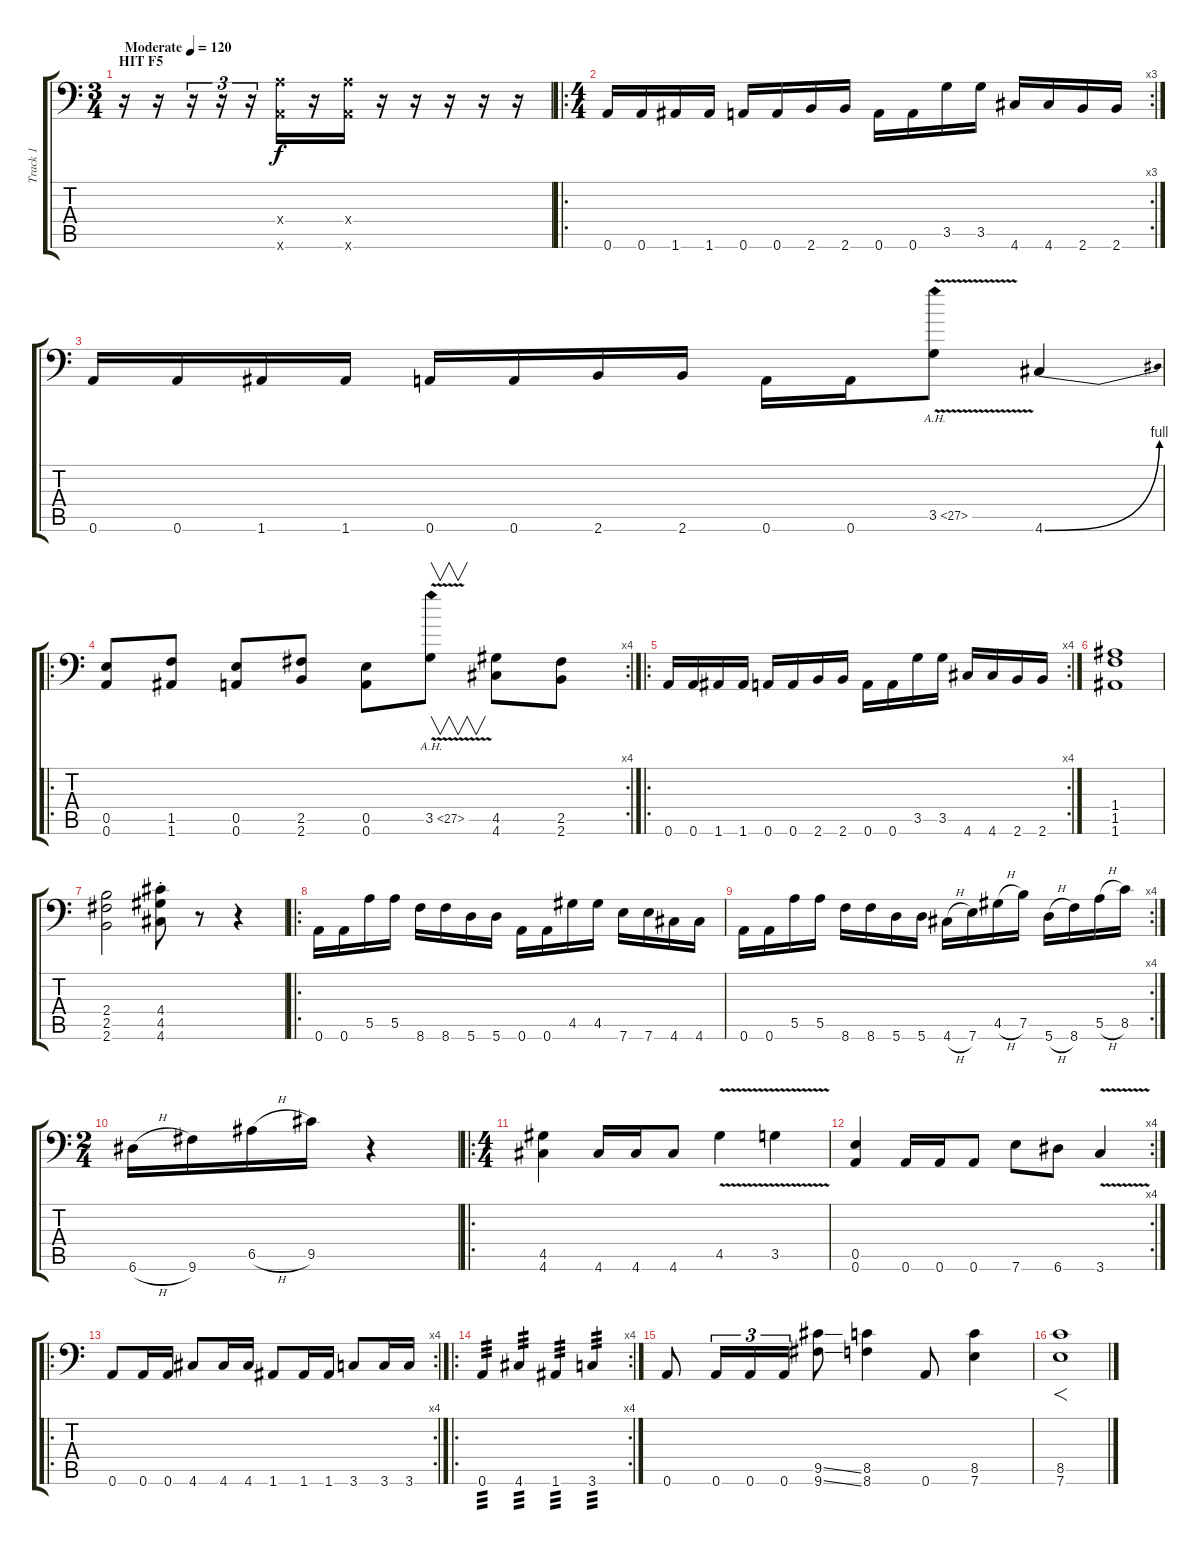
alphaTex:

\track ("Track 1" "Track 1") {instrument distortionguitar}
\staff {score tabs}
\tuning (B3 Gb3 D3 A2 E2 A1) {hide}
\ts (3 4)
\section ("" "HIT F5")
\tempo (120 "Moderate")
\clef f4
\ks c
r.16{dy f instrument distortionguitar} r.16 r.16{tu (3 2)} r.16{tu (3 2)} r.16{tu (3 2)} (0.4{x} 0.6{x}).16 r.16 (0.4{x} 0.6{x}).16 r.16 r.16 r.16 r.16 r.16 |
\ro
\rc 3
\ts (4 4)
0.6.16 0.6.16 1.6.16 1.6.16 0.6.16 0.6.16 2.6.16 2.6.16 0.6.16 0.6.16 3.5.16 3.5.16 4.6.16 4.6.16 2.6.16 2.6.16 |
0.6.16 0.6.16 1.6.16 1.6.16 0.6.16 0.6.16 2.6.16 2.6.16 0.6.16 0.6.16 3.5{ah 24 v}.8 4.6{be (bend 0 0 60 4)}.4 |
\ro
\rc 4
(0.5 0.6).8 (1.5 1.6).8 (0.5 0.6).8 (2.5 2.6).8 (0.5 0.6).8 3.5{ah 24 v}.8{v} (4.5 4.6).8 (2.5 2.6).8 |
\ro
\rc 4
0.6.16 0.6.16 1.6.16 1.6.16 0.6.16 0.6.16 2.6.16 2.6.16 0.6.16 0.6.16 3.5.16 3.5.16 4.6.16 4.6.16 2.6.16 2.6.16 |
(1.4 1.5 1.6).1 |
(2.4 2.5 2.6).2 (4.4 4.5 4.6{st}).8 r.8 r.4 |
\ro
0.6.16 0.6.16 5.5.16 5.5.16 8.6.16 8.6.16 5.6.16 5.6.16 0.6.16 0.6.16 4.5.16 4.5.16 7.6.16 7.6.16 4.6.16 4.6.16 |
\rc 4
0.6.16 0.6.16 5.5.16 5.5.16 8.6.16 8.6.16 5.6.16 5.6.16 4.6{h}.16 7.6.16 4.5{h}.16 7.5.16 5.6{h}.16 8.6.16 5.5{h}.16 8.5.16 |
\ts (2 4)
6.6{h}.16 9.6.16 6.5{h}.16 9.5.16 r.4 |
\ro
\ts (4 4)
(4.5 4.6).4 4.6.16 4.6.16 4.6.8 4.5{v}.4 3.5{v}.4 |
\rc 4
(0.5 0.6).4 0.6.16 0.6.16 0.6.8 7.6.8 6.6.8 3.6{v}.4 |
\ro
\rc 4
0.6.8 0.6.16 0.6.16 4.6.8 4.6.16 4.6.16 1.6.8 1.6.16 1.6.16 3.6.8 3.6.16 3.6.16 |
\ro
\rc 4
0.6.4{tp 3} 4.6.4{tp 3} 1.6.4{tp 3} 3.6.4{tp 3} |
0.6.8 0.6.16{tu (3 2)} 0.6.16{tu (3 2)} 0.6.16{tu (3 2)} (9.5{ss} 9.6{ss}).8 (8.5 8.6).4 0.6.8 (8.5 7.6).4 |
(8.5 7.6).1{f}
